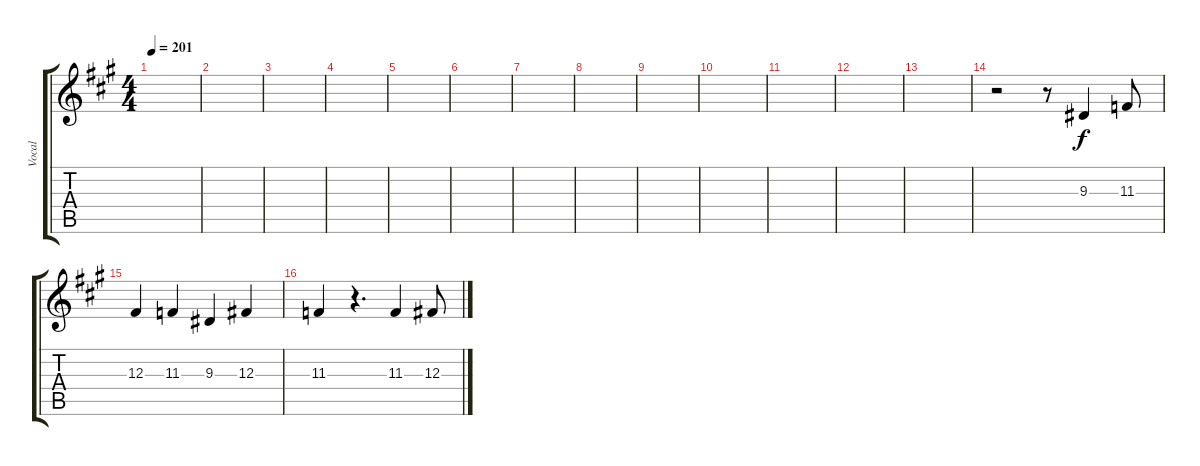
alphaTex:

\track ("Vocal" "Vocal") {instrument choiraahs}
\staff {score tabs}
\tuning (Eb4 Bb3 Gb3 Db3 Ab2 Eb2) {hide}
\ts (4 4)
\tempo 201
\clef g2
\ks a
|
|
|
|
|
|
|
|
|
|
|
|
|
r.2 r.8 9.3.4 11.3.8 |
12.3.4 11.3.4 9.3.4 12.3.4 |
11.3.4 r.4{d} 11.3.4 12.3.8
